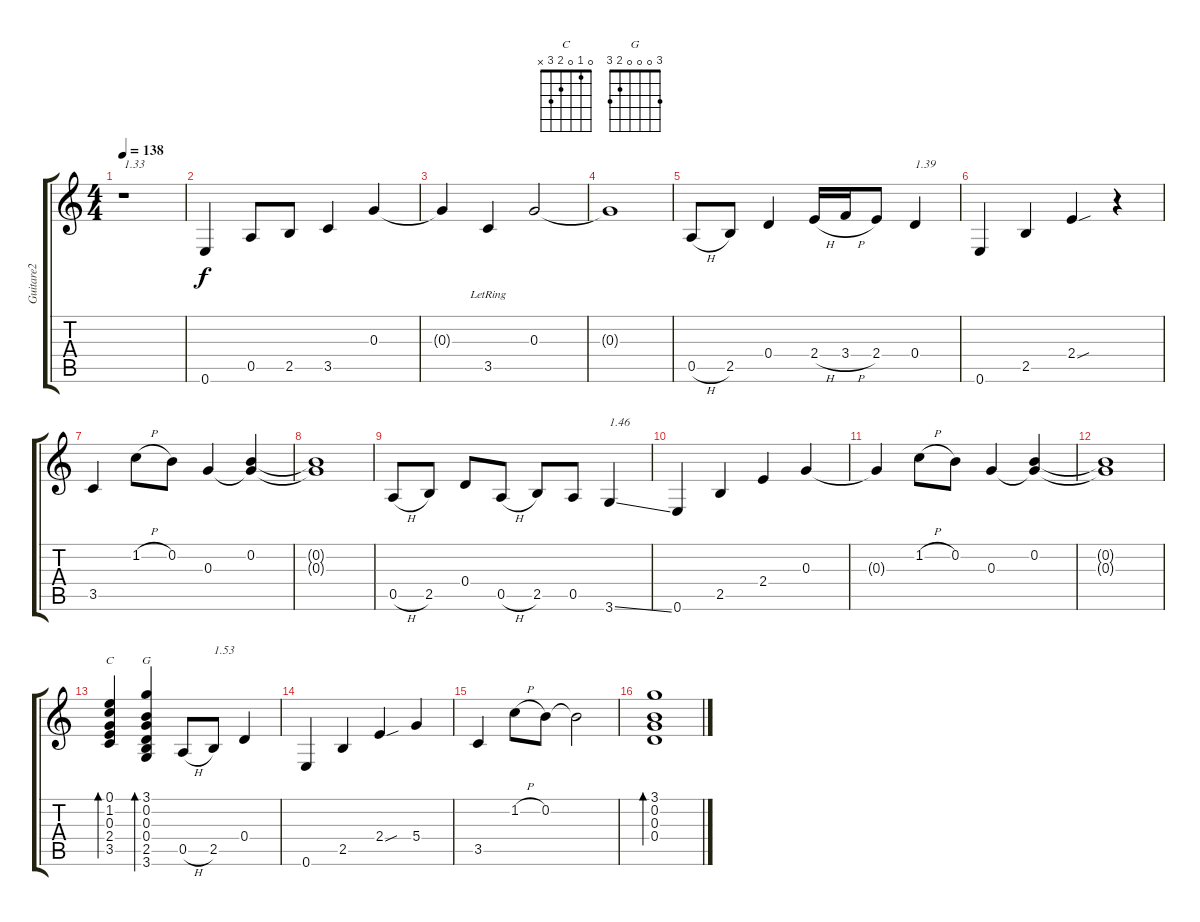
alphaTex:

\track ("Guitare2" "Guitare2") {instrument electricguitarclean}
\staff {score tabs}
\tuning (E4 B3 G3 D3 A2 E2) {hide}
\chord ("C" 0 1 0 2 3 x)
\chord ("G" 3 0 0 0 2 3)
\ts (4 4)
\tempo 138
\clef g2
\ks c
r.1{txt "1.33" dy f} |
0.6.4 0.5.8 2.5.8 3.5.4 0.3.4 |
0.3{t}.4 3.5{lr}.4 0.3.2 |
0.3{t}.1 |
0.5{h}.8 2.5.8 0.4.4 2.4{h}.16 3.4{h}.16 2.4.8 0.4.4{txt "1.39"} |
0.6.4 2.5.4 2.4{sou}.4 r.4 |
3.5.4 1.2{h}.8 0.2.8 0.3.4 (0.2 0.3{t}).4 |
(0.2{t} 0.3{t}).1 |
0.5{h}.8 2.5.8 0.4.8 0.5{h}.8 2.5.8 0.5.8 3.6{ss}.4{txt "1.46"} |
0.6.4 2.5.4 2.4.4 0.3.4 |
0.3{t}.4 1.2{h}.8 0.2.8 0.3.4 (0.2 0.3{t}).4 |
(0.2{t} 0.3{t}).1 |
(0.1 1.2 0.3 2.4 3.5).4{bd 120 ch "C"} (3.1 0.2 0.3 0.4 2.5 3.6).4{bd 120 ch "G"} 0.5{h}.8 2.5.8{txt "1.53"} 0.4.4 |
0.6.4 2.5.4 2.4{sou}.4 5.4.4 |
3.5.4 1.2{h}.8 0.2.8 0.2{t}.2 |
(3.1 0.2 0.3 0.4).1{bd 120}
